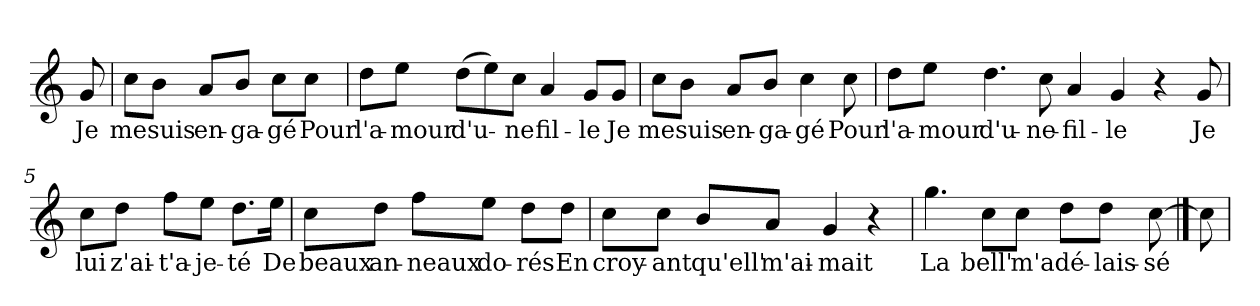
**kern	**text
*part1	*part1
*staff1	*staff1
*clefG2	*
*k[]	*
*C:	*
=	=
!	!LO:LY:b
8g/	Je
=1	=1
!	!LO:LY:b
8cc\L	me
!	!LO:LY:b
8b\J	suis
!	!LO:LY:b
8a/L	en-
!	!LO:LY:b
8b/J	-ga-
!	!LO:LY:b
8cc\L	-gé
!	!LO:LY:b
8cc\J	Pour
=2	=2
!	!LO:LY:b
8dd\L	l'a-
!	!LO:LY:b
8ee\J	-mour
!	!LO:LY:b
(>8dd\L	d'u-
8ee\)	.
!	!LO:LY:b
8cc\J	-ne
!	!LO:LY:b
4a/	fil-
!	!LO:LY:b
8g/L	-le
!	!LO:LY:b
8g/J	Je
!!LO:LB:g=z
=3	=3
!	!LO:LY:b
8cc\L	me
!	!LO:LY:b
8b\J	suis
!	!LO:LY:b
8a/L	en-
!	!LO:LY:b
8b/J	-ga-
!	!LO:LY:b
4cc\	-gé
!	!LO:LY:b
8cc\	Pour
=4	=4
!	!LO:LY:b
8dd\L	l'a-
!	!LO:LY:b
8ee\J	-mour
!	!LO:LY:b
4.dd\	d'u-
!	!LO:LY:b
8cc\	-ne-
!	!LO:LY:b
4a/	-fil-
!	!LO:LY:b
4g/	-le
4r	.
!	!LO:LY:b
8g/	Je
=5	=5
!	!LO:LY:b
8cc\L	lui
!	!LO:LY:b
8dd\J	z'ai-
!	!LO:LY:b
8ff\L	-t'a-
!	!LO:LY:b
8ee\J	-je-
!	!LO:LY:b
8.dd\L	-té
!	!LO:LY:b
16ee\Jk	De
!!LO:LB:g=z
=6	=6
!	!LO:LY:b
8cc\L	beaux
!	!LO:LY:b
8dd\J	an-
!	!LO:LY:b
8ff\L	-neaux
!	!LO:LY:b
8ee\J	do-
!	!LO:LY:b
8dd\L	-rés
!	!LO:LY:b
8dd\J	En
=7	=7
!	!LO:LY:b
8cc\L	croy-
!	!LO:LY:b
8cc\J	-ant
!	!LO:LY:b
8b/L	qu'ell'
!	!LO:LY:b
8a/J	m'ai-
!	!LO:LY:b
4g/	-mait
4r	.
=8	=8
!	!LO:LY:b
4.gg\	La
!	!LO:LY:b
8cc\L	bell'
!	!LO:LY:b
8cc\J	m'a
!	!LO:LY:b
8dd\L	dé-
!	!LO:LY:b
8dd\J	-lais-
!	!LO:LY:b
[8cc\	-sé
==9	==9
8cc\]	.
=	=
*-	*-
